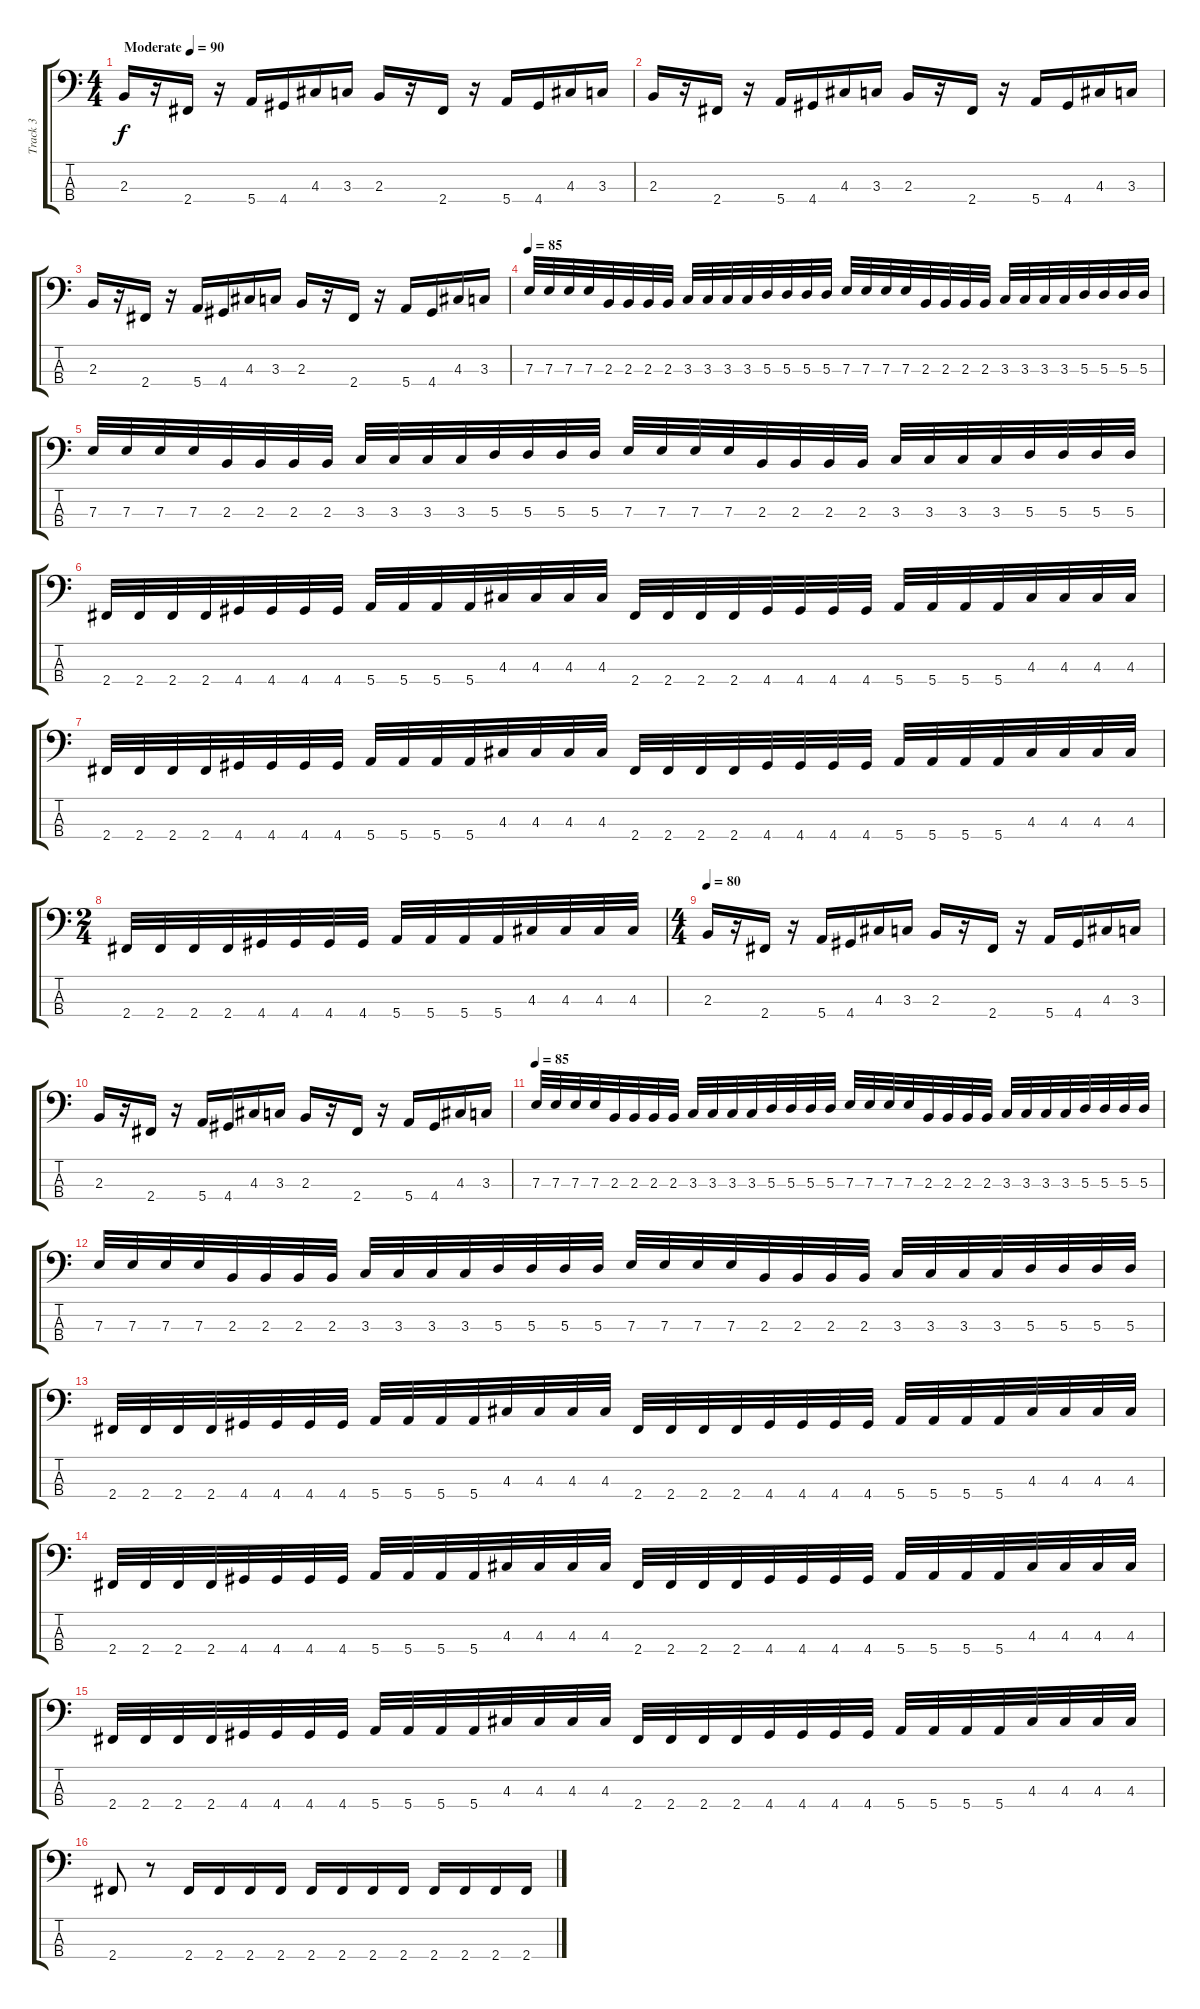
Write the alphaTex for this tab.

\track ("Track 3" "Track 3") {instrument electricbassfinger}
\staff {score tabs}
\tuning (G2 D2 A1 E1) {hide}
\ts (4 4)
\tempo (90 "Moderate")
\clef f4
\ks c
2.3.16{dy f instrument electricbassfinger} r.16 2.4.16 r.16 5.4.16 4.4.16 4.3.16 3.3.16 2.3.16 r.16 2.4.16 r.16 5.4.16 4.4.16 4.3.16 3.3.16 |
2.3.16 r.16 2.4.16 r.16 5.4.16 4.4.16 4.3.16 3.3.16 2.3.16 r.16 2.4.16 r.16 5.4.16 4.4.16 4.3.16 3.3.16 |
2.3.16 r.16 2.4.16 r.16 5.4.16 4.4.16 4.3.16 3.3.16 2.3.16 r.16 2.4.16 r.16 5.4.16 4.4.16 4.3.16 3.3.16 |
\tempo 85
7.3.32 7.3.32 7.3.32 7.3.32 2.3.32 2.3.32 2.3.32 2.3.32 3.3.32 3.3.32 3.3.32 3.3.32 5.3.32 5.3.32 5.3.32 5.3.32 7.3.32 7.3.32 7.3.32 7.3.32 2.3.32 2.3.32 2.3.32 2.3.32 3.3.32 3.3.32 3.3.32 3.3.32 5.3.32 5.3.32 5.3.32 5.3.32 |
7.3.32 7.3.32 7.3.32 7.3.32 2.3.32 2.3.32 2.3.32 2.3.32 3.3.32 3.3.32 3.3.32 3.3.32 5.3.32 5.3.32 5.3.32 5.3.32 7.3.32 7.3.32 7.3.32 7.3.32 2.3.32 2.3.32 2.3.32 2.3.32 3.3.32 3.3.32 3.3.32 3.3.32 5.3.32 5.3.32 5.3.32 5.3.32 |
2.4.32 2.4.32 2.4.32 2.4.32 4.4.32 4.4.32 4.4.32 4.4.32 5.4.32 5.4.32 5.4.32 5.4.32 4.3.32 4.3.32 4.3.32 4.3.32 2.4.32 2.4.32 2.4.32 2.4.32 4.4.32 4.4.32 4.4.32 4.4.32 5.4.32 5.4.32 5.4.32 5.4.32 4.3.32 4.3.32 4.3.32 4.3.32 |
2.4.32 2.4.32 2.4.32 2.4.32 4.4.32 4.4.32 4.4.32 4.4.32 5.4.32 5.4.32 5.4.32 5.4.32 4.3.32 4.3.32 4.3.32 4.3.32 2.4.32 2.4.32 2.4.32 2.4.32 4.4.32 4.4.32 4.4.32 4.4.32 5.4.32 5.4.32 5.4.32 5.4.32 4.3.32 4.3.32 4.3.32 4.3.32 |
\ts (2 4)
2.4.32 2.4.32 2.4.32 2.4.32 4.4.32 4.4.32 4.4.32 4.4.32 5.4.32 5.4.32 5.4.32 5.4.32 4.3.32 4.3.32 4.3.32 4.3.32 |
\ts (4 4)
\tempo 80
2.3.16 r.16 2.4.16 r.16 5.4.16 4.4.16 4.3.16 3.3.16 2.3.16 r.16 2.4.16 r.16 5.4.16 4.4.16 4.3.16 3.3.16 |
2.3.16 r.16 2.4.16 r.16 5.4.16 4.4.16 4.3.16 3.3.16 2.3.16 r.16 2.4.16 r.16 5.4.16 4.4.16 4.3.16 3.3.16 |
\tempo 85
7.3.32 7.3.32 7.3.32 7.3.32 2.3.32 2.3.32 2.3.32 2.3.32 3.3.32 3.3.32 3.3.32 3.3.32 5.3.32 5.3.32 5.3.32 5.3.32 7.3.32 7.3.32 7.3.32 7.3.32 2.3.32 2.3.32 2.3.32 2.3.32 3.3.32 3.3.32 3.3.32 3.3.32 5.3.32 5.3.32 5.3.32 5.3.32 |
7.3.32 7.3.32 7.3.32 7.3.32 2.3.32 2.3.32 2.3.32 2.3.32 3.3.32 3.3.32 3.3.32 3.3.32 5.3.32 5.3.32 5.3.32 5.3.32 7.3.32 7.3.32 7.3.32 7.3.32 2.3.32 2.3.32 2.3.32 2.3.32 3.3.32 3.3.32 3.3.32 3.3.32 5.3.32 5.3.32 5.3.32 5.3.32 |
2.4.32 2.4.32 2.4.32 2.4.32 4.4.32 4.4.32 4.4.32 4.4.32 5.4.32 5.4.32 5.4.32 5.4.32 4.3.32 4.3.32 4.3.32 4.3.32 2.4.32 2.4.32 2.4.32 2.4.32 4.4.32 4.4.32 4.4.32 4.4.32 5.4.32 5.4.32 5.4.32 5.4.32 4.3.32 4.3.32 4.3.32 4.3.32 |
2.4.32 2.4.32 2.4.32 2.4.32 4.4.32 4.4.32 4.4.32 4.4.32 5.4.32 5.4.32 5.4.32 5.4.32 4.3.32 4.3.32 4.3.32 4.3.32 2.4.32 2.4.32 2.4.32 2.4.32 4.4.32 4.4.32 4.4.32 4.4.32 5.4.32 5.4.32 5.4.32 5.4.32 4.3.32 4.3.32 4.3.32 4.3.32 |
2.4.32 2.4.32 2.4.32 2.4.32 4.4.32 4.4.32 4.4.32 4.4.32 5.4.32 5.4.32 5.4.32 5.4.32 4.3.32 4.3.32 4.3.32 4.3.32 2.4.32 2.4.32 2.4.32 2.4.32 4.4.32 4.4.32 4.4.32 4.4.32 5.4.32 5.4.32 5.4.32 5.4.32 4.3.32 4.3.32 4.3.32 4.3.32 |
2.4.8 r.8 2.4.16 2.4.16 2.4.16 2.4.16 2.4.16 2.4.16 2.4.16 2.4.16 2.4.16 2.4.16 2.4.16 2.4.16
